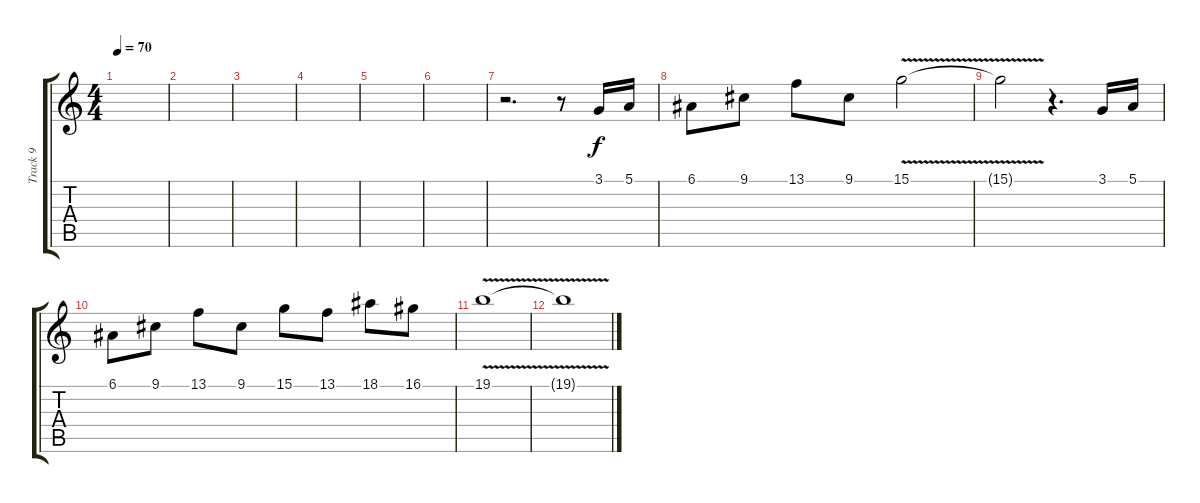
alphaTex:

\track ("Track 9" "Track 9") {instrument oboe}
\staff {score tabs}
\tuning (E4 B3 G3 D3 A2 E2) {hide}
\ts (4 4)
\tempo 70
\clef g2
\ks c
|
|
|
|
|
|
r.2{d} r.8 3.1.16 5.1.16 |
6.1.8 9.1.8 13.1.8 9.1.8 15.1{v}.2 |
15.1{t}.2 r.4{d} 3.1.16 5.1.16 |
6.1.8 9.1.8 13.1.8 9.1.8 15.1.8 13.1.8 18.1.8 16.1.8 |
19.1{v}.1 |
19.1{t}.1{volume 7}
